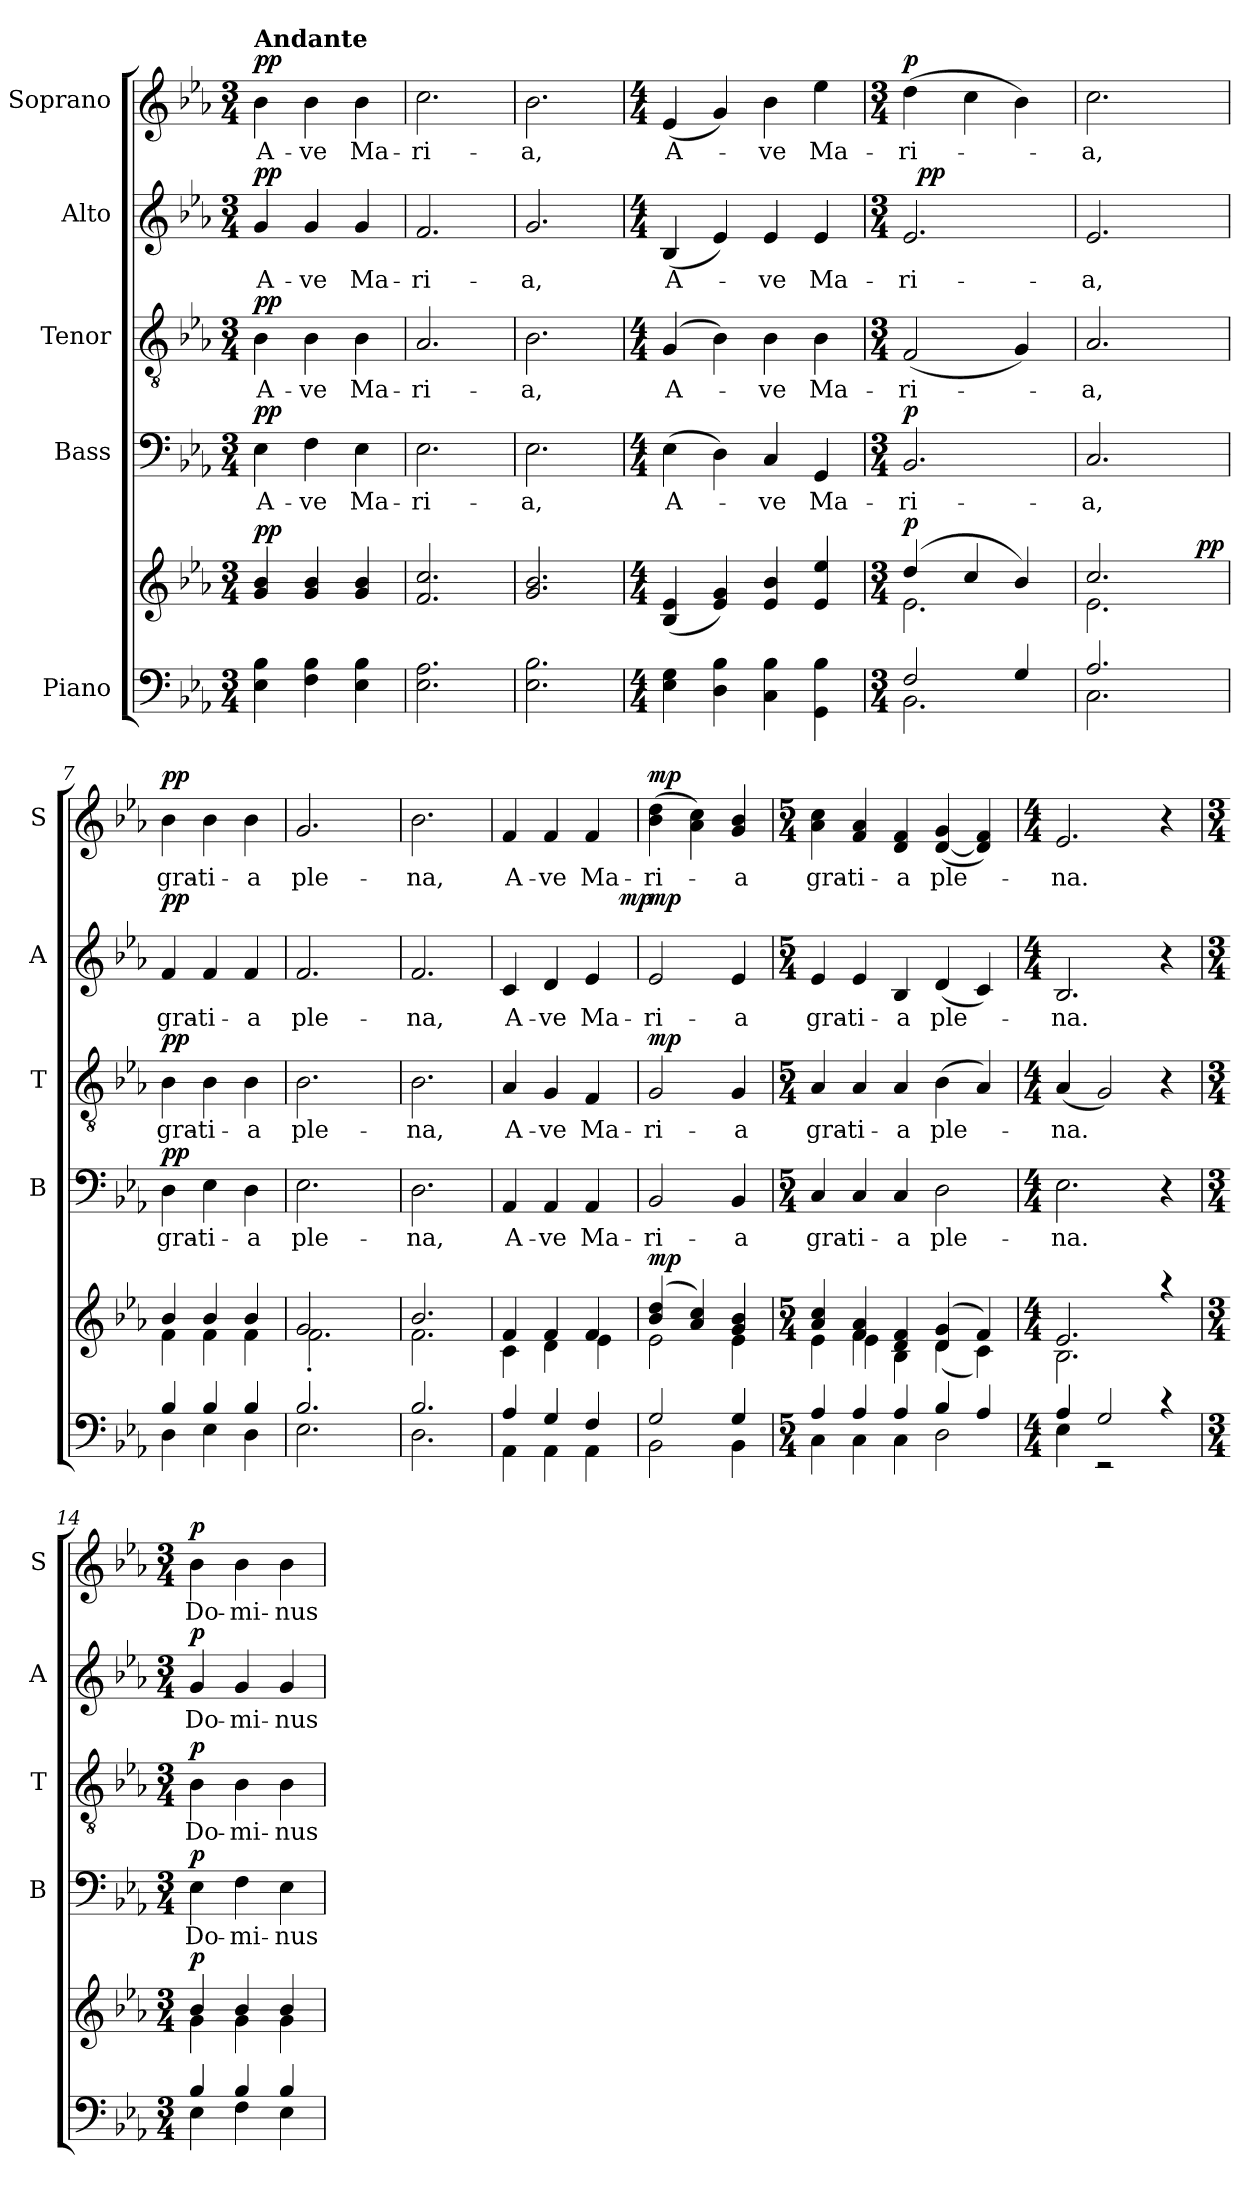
**kern	**kern	**dynam	**kern	**text	**dynam	**kern	**text	**dynam	**kern	**text	**dynam	**kern	**text	**dynam
*part5	*part5	*part5	*part4	*part4	*part4	*part3	*part3	*part3	*part2	*part2	*part2	*part1	*part1	*part1
*staff6	*staff5	*staff5/6	*staff4	*staff4	*staff4	*staff3	*staff3	*staff3	*staff2	*staff2	*staff2	*staff1	*staff1	*staff1
*I"Piano	*	*	*I"Bass	*	*	*I"Tenor	*	*	*I"Alto	*	*	*I"Soprano	*	*
*	*	*	*I'B	*	*	*I'T	*	*	*I'A	*	*	*I'S	*	*
*clefF4	*clefG2	*	*clefF4	*	*	*clefGv2	*	*	*clefG2	*	*	*clefG2	*	*
*k[b-e-a-]	*k[b-e-a-]	*	*k[b-e-a-]	*	*	*k[b-e-a-]	*	*	*k[b-e-a-]	*	*	*k[b-e-a-]	*	*
*E-:	*E-:	*	*E-:	*	*	*E-:	*	*	*E-:	*	*	*E-:	*	*
*M3/4	*M3/4	*	*M3/4	*	*	*M3/4	*	*	*M3/4	*	*	*M3/4	*	*
*MM84	*MM84	*	*MM84	*	*	*MM84	*	*	*MM84	*	*	*MM84	*	*
=1	=1	=1	=1	=1	=1	=1	=1	=1	=1	=1	=1	=1	=1	=1
!	!	!	!	!	!	!	!	!	!	!	!	!LO:TX:a:B:t=Andante	!	!
!	!	!LO:DY:a	!	!LO:LY:a	!LO:DY:a	!	!LO:LY:a	!LO:DY:a	!	!LO:LY:a	!LO:DY:a	!	!LO:LY:b	!LO:DY:a
4E-\ 4B-\	4g/ 4b-/	pp	4E-\	A-	pp	4B-\	A-	pp	4g/	A-	pp	4b-\	A-	pp
!	!	!	!	!LO:LY:a	!	!	!LO:LY:a	!	!	!LO:LY:a	!	!	!LO:LY:b	!
4F\ 4B-\	4g/ 4b-/	.	4F\	-ve	.	4B-\	-ve	.	4g/	-ve	.	4b-\	-ve	.
!	!	!	!	!LO:LY:a	!	!	!LO:LY:a	!	!	!LO:LY:a	!	!	!LO:LY:b	!
4E-\ 4B-\	4g/ 4b-/	.	4E-\	Ma-	.	4B-\	Ma-	.	4g/	Ma-	.	4b-\	Ma-	.
=2	=2	=2	=2	=2	=2	=2	=2	=2	=2	=2	=2	=2	=2	=2
!	!	!	!	!LO:LY:a	!	!	!LO:LY:a	!	!	!LO:LY:a	!	!	!LO:LY:b	!
2.E-\ 2.A-\	2.f/ 2.cc/	.	2.E-\	-ri-	.	2.A-/	-ri-	.	2.f/	-ri-	.	2.cc\	-ri-	.
=3	=3	=3	=3	=3	=3	=3	=3	=3	=3	=3	=3	=3	=3	=3
!	!	!	!	!LO:LY:a	!	!	!LO:LY:a	!	!	!LO:LY:a	!	!	!LO:LY:b	!
2.E-\ 2.B-\	2.g/ 2.b-/	.	2.E-\	-a,	.	2.B-\	-a,	.	2.g/	-a,	.	2.b-\	-a,	.
=4	=4	=4	=4	=4	=4	=4	=4	=4	=4	=4	=4	=4	=4	=4
*M4/4	*M4/4	*	*M4/4	*	*	*M4/4	*	*	*M4/4	*	*	*M4/4	*	*
!	!	!	!	!LO:LY:a	!	!	!LO:LY:a	!	!	!LO:LY:a	!	!	!LO:LY:b	!
4E-\ 4G\	(<4B-/ 4e-/	.	(>4E-\	A-	.	(4G/	A-	.	(<4B-/	A-	.	(<4e-/	A-	.
4D\ 4B-\	4e-/ 4g/)	.	4D\)	.	.	4B-\)	.	.	4e-/)	.	.	4g/)	.	.
!	!	!	!	!LO:LY:a	!	!	!LO:LY:a	!	!	!LO:LY:a	!	!	!LO:LY:b	!
4C\ 4B-\	4e-/ 4b-/	.	4C/	-ve	.	4B-\	-ve	.	4e-/	-ve	.	4b-\	-ve	.
!	!	!	!	!LO:LY:a	!	!	!LO:LY:a	!	!	!LO:LY:a	!	!	!LO:LY:b	!
4GG\ 4B-\	4e-/ 4ee-/	.	4GG/	Ma-	.	4B-\	Ma-	.	4e-/	Ma-	.	4ee-\	Ma-	.
=5	=5	=5	=5	=5	=5	=5	=5	=5	=5	=5	=5	=5	=5	=5
*M3/4	*M3/4	*	*M3/4	*	*	*M3/4	*	*	*M3/4	*	*	*M3/4	*	*
*^	*^	*	*	*	*	*	*	*	*	*	*	*	*	*
!	!	!	!	!LO:DY:a	!	!LO:LY:a	!LO:DY:a	!	!LO:LY:a	!	!	!LO:LY:a	!	!	!LO:LY:b	!LO:DY:a
*	*	*	*	*	*	*	*	*	*	*	*^	*	*	*	*	*
2F/	2.BB-\	(4dd/	2.e-\	p	2.BB-/	-ri-	p	(<2F/	-ri-	.	2.e-/	32ryy	-ri-	.	(>4dd\	-ri-	p
!	!	!	!	!	!	!	!	!	!	!	!	!	!	!LO:DY:b	!	!	!
!	!	!	!	!	!	!	!	!	!	!	!	!	!	!LO:DY:n=1:a	!	!	!
.	.	.	.	.	.	.	.	.	.	.	.	2ryy	.	p p	.	.	.
.	.	4cc/	.	.	.	.	.	.	.	.	.	.	.	.	4cc\	.	.
4G/	.	4b-/)	.	.	.	.	.	4G/)	.	.	.	.	.	.	4b-\)	.	.
.	.	.	.	.	.	.	.	.	.	.	.	8..ryy	.	.	.	.	.
=6	=6	=6	=6	=6	=6	=6	=6	=6	=6	=6	=6	=6	=6	=6	=6	=6	=6
!	!	!	!	!	!	!LO:LY:a	!	!	!LO:LY:a	!	!	!	!LO:LY:a	!	!	!LO:LY:b	!
*	*	*	*^	*	*	*	*	*	*	*	*v	*v	*	*	*	*	*
2.A-/	2.C\	2.cc/	2.e-\	2ryy	.	2.C/	-a,	.	2.A-/	-a,	.	2.e-/	-a,	.	2.cc\	-a,	.
.	.	.	.	8ryy	.	.	.	.	.	.	.	.	.	.	.	.	.
!	!	!	!	!	!LO:DY:a	!	!	!	!	!	!	!	!	!	!	!	!
.	.	.	.	8ryy	pp	.	.	.	.	.	.	.	.	.	.	.	.
=7	=7	=7	=7	=7	=7	=7	=7	=7	=7	=7	=7	=7	=7	=7	=7	=7	=7
!	!	!	!	!	!	!	!LO:LY:a	!LO:DY:a	!	!LO:LY:a	!LO:DY:a	!	!LO:LY:a	!LO:DY:a	!	!LO:LY:b	!LO:DY:a
*	*	*	*v	*v	*	*	*	*	*	*	*	*	*	*	*	*	*
4B-/	4D\	4b-/	4f\	.	4D\	gra-	pp	4B-\	gra-	pp	4f/	gra-	pp	4b-\	gra-	pp
!	!	!	!	!	!	!LO:LY:a	!	!	!LO:LY:a	!	!	!LO:LY:a	!	!	!LO:LY:b	!
4B-/	4E-\	4b-/	4f\	.	4E-\	-ti-	.	4B-\	-ti-	.	4f/	-ti-	.	4b-\	-ti-	.
!	!	!	!	!	!	!LO:LY:a	!	!	!LO:LY:a	!	!	!LO:LY:a	!	!	!LO:LY:b	!
4B-/	4D\	4b-/	4f\	.	4D\	-a	.	4B-\	-a	.	4f/	-a	.	4b-\	-a	.
=8	=8	=8	=8	=8	=8	=8	=8	=8	=8	=8	=8	=8	=8	=8	=8	=8
!	!	!	!	!	!	!LO:LY:a	!	!	!LO:LY:a	!	!	!LO:LY:a	!	!	!LO:LY:b	!
2.B-/	2.E-\	2g/	2.f'<\	.	2.E-\	ple-	.	2.B-\	ple-	.	2.f/	ple-	.	2.g/	ple-	.
.	.	4ryy	.	.	.	.	.	.	.	.	.	.	.	.	.	.
=9	=9	=9	=9	=9	=9	=9	=9	=9	=9	=9	=9	=9	=9	=9	=9	=9
!	!	!	!	!	!	!LO:LY:a	!	!	!LO:LY:a	!	!	!LO:LY:a	!	!	!LO:LY:b	!
2.B-/	2.D\	2.b-/	2.f\	.	2.D\	-na,	.	2.B-\	-na,	.	2.f/	-na,	.	2.b-\	-na,	.
!!LO:LB:g=z
=10	=10	=10	=10	=10	=10	=10	=10	=10	=10	=10	=10	=10	=10	=10	=10	=10
!	!	!	!	!	!	!LO:LY:a	!	!	!LO:LY:a	!	!	!LO:LY:a	!	!	!LO:LY:b	!
*	*	*	*	*	*	*	*	*	*	*	*^	*	*	*	*	*
4A-/	4AA-\	4f/	4c\	.	4AA-/	A-	.	4A-/	A-	.	4c/	2ryy	A-	.	4f/	A-	.
!	!	!	!	!	!	!LO:LY:a	!	!	!LO:LY:a	!	!	!	!LO:LY:a	!	!	!LO:LY:b	!
4G/	4AA-\	4f/	4d\	.	4AA-/	-ve	.	4G/	-ve	.	4d/	.	-ve	.	4f/	-ve	.
!	!	!	!	!	!	!LO:LY:a	!	!	!LO:LY:a	!	!	!	!LO:LY:a	!	!	!LO:LY:b	!
4F/	4AA-\	4f/	4e-\	.	4AA-/	Ma-	.	4F/	Ma-	.	4e-/	8.ryy	Ma-	.	4f/	Ma-	.
!	!	!	!	!	!	!	!	!	!	!	!	!	!	!LO:DY:b	!	!	!
.	.	.	.	.	.	.	.	.	.	.	.	16ryy	.	mp	.	.	.
=11	=11	=11	=11	=11	=11	=11	=11	=11	=11	=11	=11	=11	=11	=11	=11	=11	=11
!	!	!	!	!LO:DY:a	!	!LO:LY:a	!	!	!LO:LY:a	!LO:DY:b	!	!	!LO:LY:a	!LO:DY:a	!	!LO:LY:b	!LO:DY:a
*	*	*	*	*	*	*	*	*	*	*	*v	*v	*	*	*	*	*
2G/	2BB-\	(4b-/ 4dd/	2e-\	mp	2BB-/	-ri-	.	2G/	-ri-	mp	2e-/	-ri-	mp	(>4b-\ 4dd\	-ri-	mp
.	.	4a-/ 4cc/)	.	.	.	.	.	.	.	.	.	.	.	4a-\ 4cc\)	.	.
!	!	!	!	!	!	!LO:LY:a	!	!	!LO:LY:a	!	!	!LO:LY:a	!	!	!LO:LY:b	!
4G/	4BB-\	4g/ 4b-/	4e-\	.	4BB-/	-a	.	4G/	-a	.	4e-/	-a	.	4g/ 4b-/	-a	.
*	*	*v	*v	*	*	*	*	*	*	*	*	*	*	*	*	*
=12	=12	=12	=12	=12	=12	=12	=12	=12	=12	=12	=12	=12	=12	=12	=12
*M5/4	*	*M5/4	*	*M5/4	*	*	*M5/4	*	*	*M5/4	*	*	*M5/4	*	*
*	*	*^	*	*	*	*	*	*	*	*	*	*	*	*	*
*	*	*	*^	*	*	*	*	*	*	*	*	*	*	*	*	*
!	!	!	!	!	!	!	!LO:LY:a	!	!	!LO:LY:a	!	!	!LO:LY:a	!	!	!LO:LY:b	!
4A-/	4C\	4a-/ 4cc/	4e-\	4ryy	.	4C/	gra-	.	4A-/	gra-	.	4e-/	gra-	.	4a-\ 4cc\	gra-	.
!	!	!	!	!	!	!	!LO:LY:a	!	!	!LO:LY:a	!	!	!LO:LY:a	!	!	!LO:LY:b	!
4A-/	4C\	4f/ 4a-/	4e-\	4f\	.	4C/	-ti-	.	4A-/	-ti-	.	4e-/	-ti-	.	4f/ 4a-/	-ti-	.
!	!	!	!	!	!	!	!LO:LY:a	!	!	!LO:LY:a	!	!	!LO:LY:a	!	!	!LO:LY:b	!
4A-/	4C\	4d/ 4f/	4ryy	4B-\	.	4C/	-a	.	4A-/	-a	.	4B-/	-a	.	4d/ 4f/	-a	.
!	!	!	!	!	!	!	!LO:LY:a	!	!	!LO:LY:a	!	!	!LO:LY:a	!	!	!LO:LY:b	!
4B-/	2D\	(4d/ 4g/	(<4d\	2ryy	.	2D\	ple-	.	(>4B-\	ple-	.	(<4d/	ple-	.	([<4d/ 4g/	ple-	.
4A-/	.	4f/)	4c\)	.	.	.	.	.	4A-/)	.	.	4c/)	.	.	4d/] 4f/)	.	.
*	*	*v	*v	*v	*	*	*	*	*	*	*	*	*	*	*	*	*
=13	=13	=13	=13	=13	=13	=13	=13	=13	=13	=13	=13	=13	=13	=13	=13
*M4/4	*	*M4/4	*	*M4/4	*	*	*M4/4	*	*	*M4/4	*	*	*M4/4	*	*
*	*	*^	*	*	*	*	*	*	*	*	*	*	*	*	*
!	!	!	!	!	!	!LO:LY:a	!	!	!LO:LY:a	!	!	!LO:LY:a	!	!	!LO:LY:b	!
4A-/	4E-\	2.e-/	2.B-\	.	2.E-\	-na.	.	(<4A-/	-na.	.	2.B-/	-na.	.	2.e-/	-na.	.
2G/	2rEE	.	.	.	.	.	.	2G/)	.	.	.	.	.	.	.	.
4rc	4ryy	4raa	4ryy	.	4r	.	.	4r	.	.	4r	.	.	4r	.	.
=14	=14	=14	=14	=14	=14	=14	=14	=14	=14	=14	=14	=14	=14	=14	=14	=14
*M3/4	*	*M3/4	*	*	*M3/4	*	*	*M3/4	*	*	*M3/4	*	*	*M3/4	*	*
!	!	!	!	!LO:DY:a	!	!LO:LY:a	!LO:DY:a	!	!LO:LY:a	!LO:DY:a	!	!LO:LY:a	!LO:DY:a	!	!LO:LY:b	!LO:DY:a
4B-/	4E-\	4b-/	4g\	p	4E-\	Do-	p	4B-\	Do-	p	4g/	Do-	p	4b-\	Do-	p
!	!	!	!	!	!	!LO:LY:a	!	!	!LO:LY:a	!	!	!LO:LY:a	!	!	!LO:LY:b	!
4B-/	4F\	4b-/	4g\	.	4F\	-mi-	.	4B-\	-mi-	.	4g/	-mi-	.	4b-\	-mi-	.
!	!	!	!	!	!	!LO:LY:a	!	!	!LO:LY:a	!	!	!LO:LY:a	!	!	!LO:LY:b	!
4B-/	4E-\	4b-/	4g\	.	4E-\	-nus	.	4B-\	-nus	.	4g/	-nus	.	4b-\	-nus	.
*v	*v	*	*	*	*	*	*	*	*	*	*	*	*	*	*	*
*	*v	*v	*	*	*	*	*	*	*	*	*	*	*	*	*
=	=	=	=	=	=	=	=	=	=	=	=	=	=	=
*-	*-	*-	*-	*-	*-	*-	*-	*-	*-	*-	*-	*-	*-	*-
